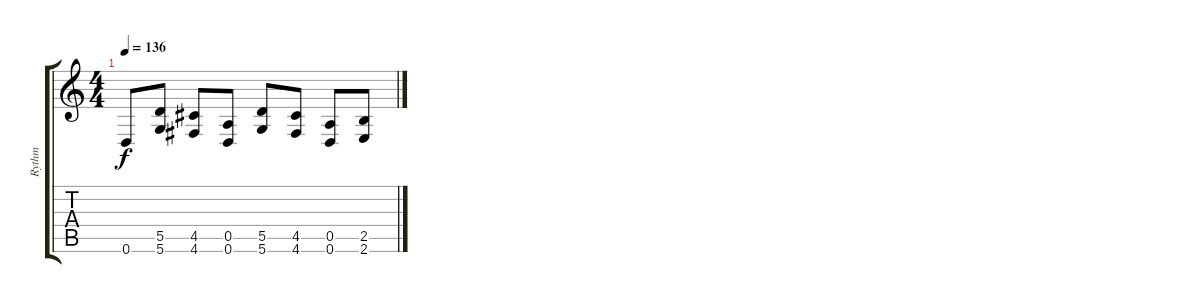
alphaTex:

\track ("Rythm" "Rythm") {instrument distortionguitar}
\staff {score tabs}
\tuning (E4 B3 G3 D3 A2 D2) {hide}
\ts (4 4)
\tempo 136
\clef g2
\ks c
0.6.8{dy f} (5.5 5.6).8 (4.5 4.6).8 (0.5 0.6).8 (5.5 5.6).8 (4.5 4.6).8 (0.5 0.6).8 (2.5 2.6).8
